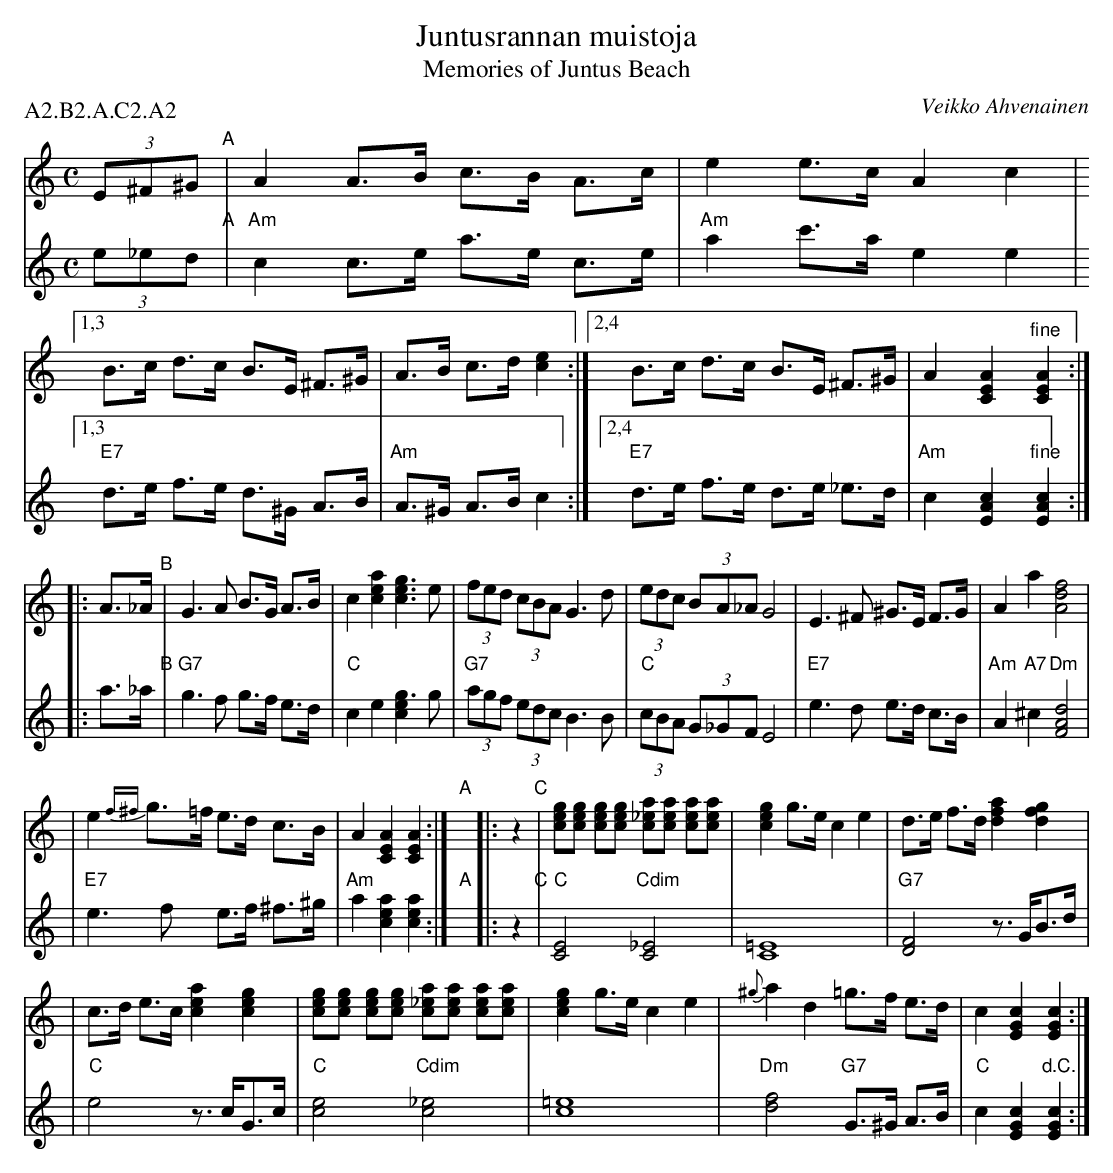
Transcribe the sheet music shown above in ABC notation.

X:1
T: Juntusrannan muistoja
T: Memories of Juntus Beach
C: Veikko Ahvenainen
M: C
L: 1/8
P: A2.B2.A.C2.A2
K: Am
V: 1
(3E^F^G \
"A"\
| A2 A>B c>B A>c | e2 e>c A2 c2 \
|1,3 B>c d>c B>E ^F>^G \
| A>B c>d [e2c2] \
:|2,4 B>c d>c B>E ^F>^G \
| A2 [A2E2C2] "fine"[A2E2C2] :|
|: A>_A \
"B"\
| G3 A B>G A>B | c2 [a2e2c2] [g3e3c3] e \
| (3fed (3cBA G3 d | (3edc (3BA_A G4 \
| E3 ^F ^G>E F>G | A2 a2 [f4d4A4] |
| e2 {f^f}g>=f e>d c>B | A2 [A2E2C2] [A2E2C2] :| \
 y4 "A"[|] y4 \
|: z2 \
"C"\
| [gec][gec] [gec][gec] [a_ec][aec] [aec][aec] | [g2e2c2] g>e c2 e2 \
| d>e f>d [a2f2d2] [g2f2d2] |
| c>d e>c [a2e2c2] [g2e2c2] \
| [gec][gec] [gec][gec] [a_ec][aec] [aec][aec] | [g2e2c2] g>e c2 e2 \
| {^g}a2 d2 =g>f e>d | c2 [c2G2E2] [c2G2E2] :|
V: 2
(3e_ed  \
"A"\
| "Am"c2 c>e a>e c>e | "Am"a2 c'>a e2 e2 \
|1,3 "E7"d>e f>e d>^G A>B \
| "Am"A>^G A>B c2 \
:|2,4 "E7"d>e f>e d>e _e>d \
| "Am"c2 [c2A2E2] "fine"[c2A2E2] :|
|: a>_a \
"B"\
| "G7"g3 f g>f e>d | "C"c2 e2 [g3e2c2] g
| "G7"(3agf (3edc B3 B | "C"(3cBA (3G_GF E4 \
| "E7"e3 d e>d c>B | "Am"A2 "A7"^c2 "Dm"[d4A4F4] |
| "E7"e3 f e>f ^f>^g | "Am"a2 [a2e2c2] [a2e2c2] :| \
 y4 "A"[|] y4 \
|: z2 \
"C"\
| "C"[E4C4] "Cdim"[_E4C4] | [=E8C8] \
| "G7"[F4D4] z>GB>d  |
| "C"e4 z>cG>c \
| "C"[e4c4] "Cdim"[_e4c4] | [=e8c8] \
| "Dm"[f4d4] "G7"G>^G A>B | "C"c2 [c2G2E2] "d.C."[c2G2E2] :|
